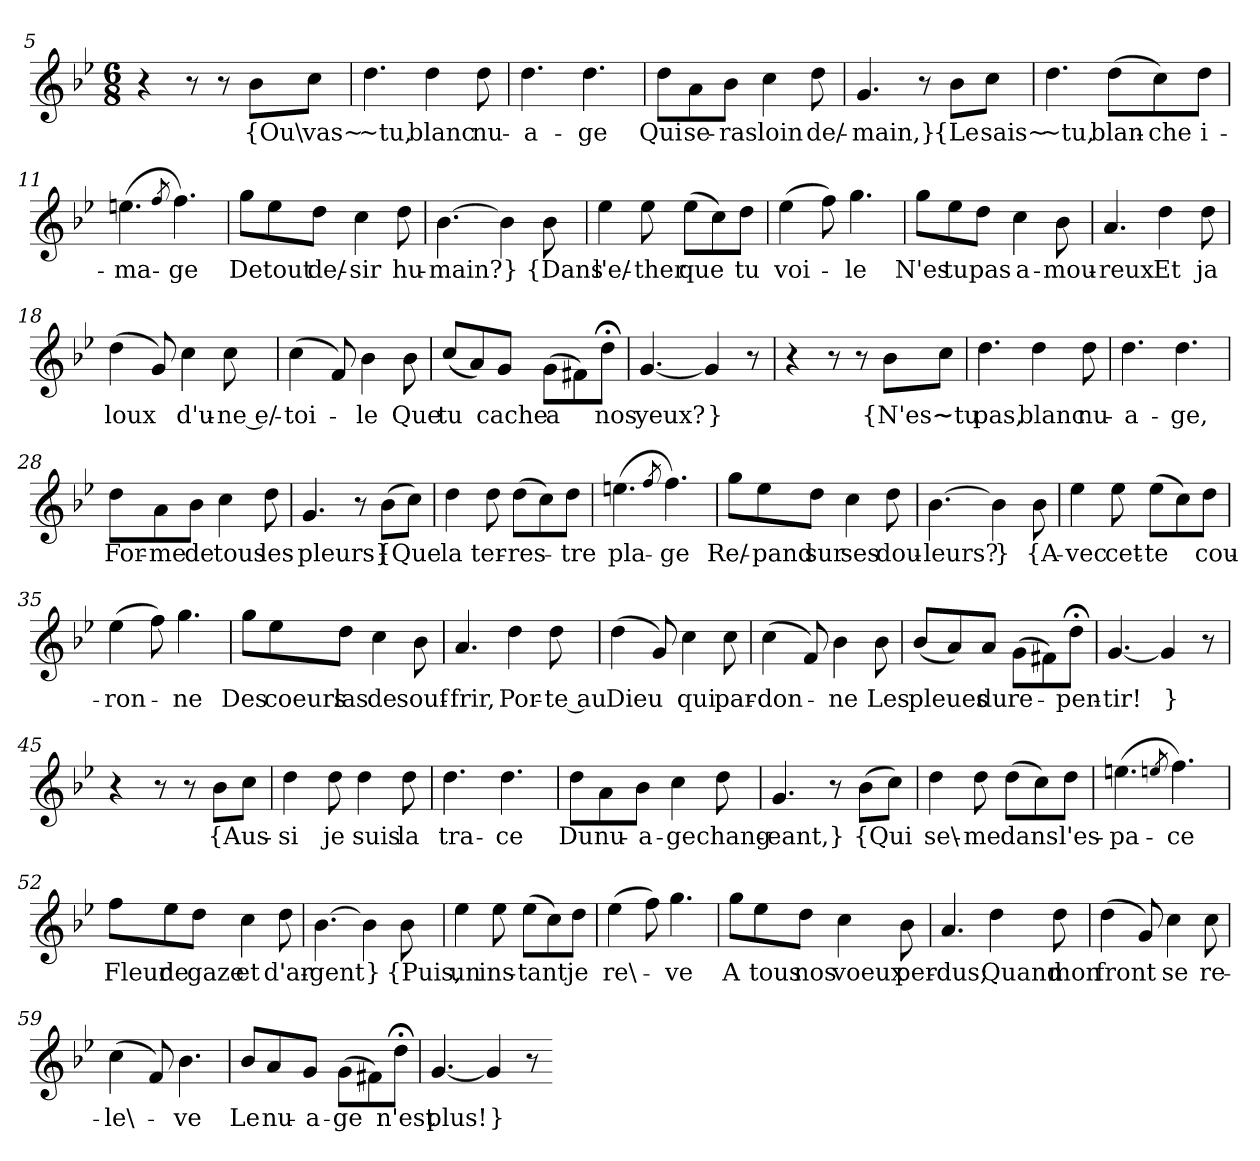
**kern	**text
*part1	*part1
*staff1	*staff1
*clefG2	*
*k[b-e-]	*
*M6/8	*
=5	=5
4r	.
8r	.
8r	.
8b-\L	{Ou\
8cc\J	vas~
=6	=6
4.dd	~tu,
4dd	blanc
8dd	nu-
=7	=7
4.dd	-a-
4.dd	-ge
=8	=8
8dd\L	Qui
8a\	se-
8b-\J	-ras
4cc	loin
8dd	de/-
=9	=9
4.g	-main,}
8r	.
8b-\L	{Le
8cc\J	sais~
=10	=10
4.dd	~tu,
(8dd\L	blan-
8cc\)	-che
8dd\J	i-
=11	=11
(4.een	-ma-
8qff	.
4.ff)	-ge
=12	=12
8gg\L	De
8ee-\	tout
8dd\J	de/-
4cc	-sir
8dd	hu-
=13	=13
[4.b-	-main?
4b-]	}
8b-	{Dans
=14	=14
4ee-	l'e/-
8ee-	-ther
(8ee-\L	que
8cc\)	.
8dd\J	tu
=15	=15
(4ee-	voi-
8ff)	.
4.gg	-le
=16	=16
8gg\L	N'es
8ee-\	tu
8dd\J	pas
4cc	a-
8b-	-mou-
=17	=17
4.a	-reux
4dd	Et
8dd	ja
=18	=18
(4dd	loux
8g)	.
4cc	d'u-
8cc	ne e/-
=19	=19
(4cc	-toi-
8f)	.
4b-	-le
8b-	Que
=20	=20
(8cc/L	tu
8a/)	.
8g/J	cache
(8g\L	a
8f#X\)	.
8dd;<\J	nos
=21	=21
[4.g	yeux?
4g]	}
8r	.
=25	=25
4r	.
8r	.
8r	.
8b-\L	{N'es~
8cc\J	~tu
=26	=26
4.dd	pas,
4dd	blanc
8dd	nu-
=27	=27
4.dd	-a-
4.dd	-ge,
=28	=28
8dd\L	For-
8a\	-me
8b-\J	de
4cc	tous
8dd	les
=29	=29
4.g	pleurs}
8r	.
(8b-\L	{Que
8cc\J)	.
=30	=30
4dd	la
8dd	ter-
(8dd\L	-res-
8cc\)	.
8dd\J	-tre
=31	=31
(4.een	pla-
8qff	.
4.ff)	-ge
=32	=32
8gg\L	Re/-
8ee-\	-pand
8dd\J	sur
4cc	ses
8dd	dou-
=33	=33
[4.b-	-leurs?
4b-]	}
8b-	{A-
=34	=34
4ee-	-vec
8ee-	cet-
(8ee-\L	-te
8cc\)	.
8dd\J	cou-
=35	=35
(4ee-	-ron-
8ff)	.
4.gg	-ne
=36	=36
8gg\L	Des
8ee-\	coeurs
8dd\J	las
4cc	de
8b-	souf-
=37	=37
4.a	-frir,
4dd	Por-
8dd	-te au
=38	=38
(4dd	Dieu
8g)	.
4cc	qui
8cc	par-
=39	=39
(4cc	-don-
8f)	.
4b-	-ne
8b-	Les
=40	=40
(8b-/L	pleues
8a/)	.
8a/J	du
(8g\L	re-
8f#X\)	.
8dd;<\J	-pen-
=41	=41
[4.g	-tir!
4g]	}
8r	.
=45	=45
4r	.
8r	.
8r	.
8b-\L	{Aus-
8cc\J	.
=46	=46
4dd	-si
8dd	je
4dd	suis
8dd	la
=47	=47
4.dd	tra-
4.dd	-ce
=48	=48
8dd\L	Du
8a\	nu-
8b-\J	-a-
4cc	-ge
8dd	chang-
=49	=49
4.g	-eant,}
8r	.
(8b-\L	{Qui
8cc\J)	.
=50	=50
4dd	se\-
8dd	-me
(8dd\L	dans
8cc\)	.
8dd\J	l'es-
=51	=51
(4.een	-pa-
8qeen	.
4.ff)	-ce
=52	=52
8ff\L	Fleur
8ee-\	de
8dd\J	gaze
4cc	et
8dd	d'ar-
=53	=53
[4.b-	-gent
4b-]	}
8b-	{Puis,
=54	=54
4ee-	un
8ee-	ins-
(8ee-\L	-tant
8cc\)	.
8dd\J	je
=55	=55
(4ee-	re\-
8ff)	.
4.gg	-ve
=56	=56
8gg\L	A
8ee-\	tous
8dd\J	nos
4cc	voeux
8b-	per-
=57	=57
4.a	-dus;
4dd	Quand
8dd	mon
=58	=58
(4dd	front
8g)	.
4cc	se
8cc	re-
=59	=59
(4cc	-le\-
8f)	.
4.b-	-ve
=60	=60
8b-/L	Le
8a/	nu-
8g/J	-a-
(8g\L	-ge
8f#X\)	.
8dd;<\J	n'est
=61	=61
[4.g	plus!
4g]	}
8r	.
=-	=-
*-	*-
